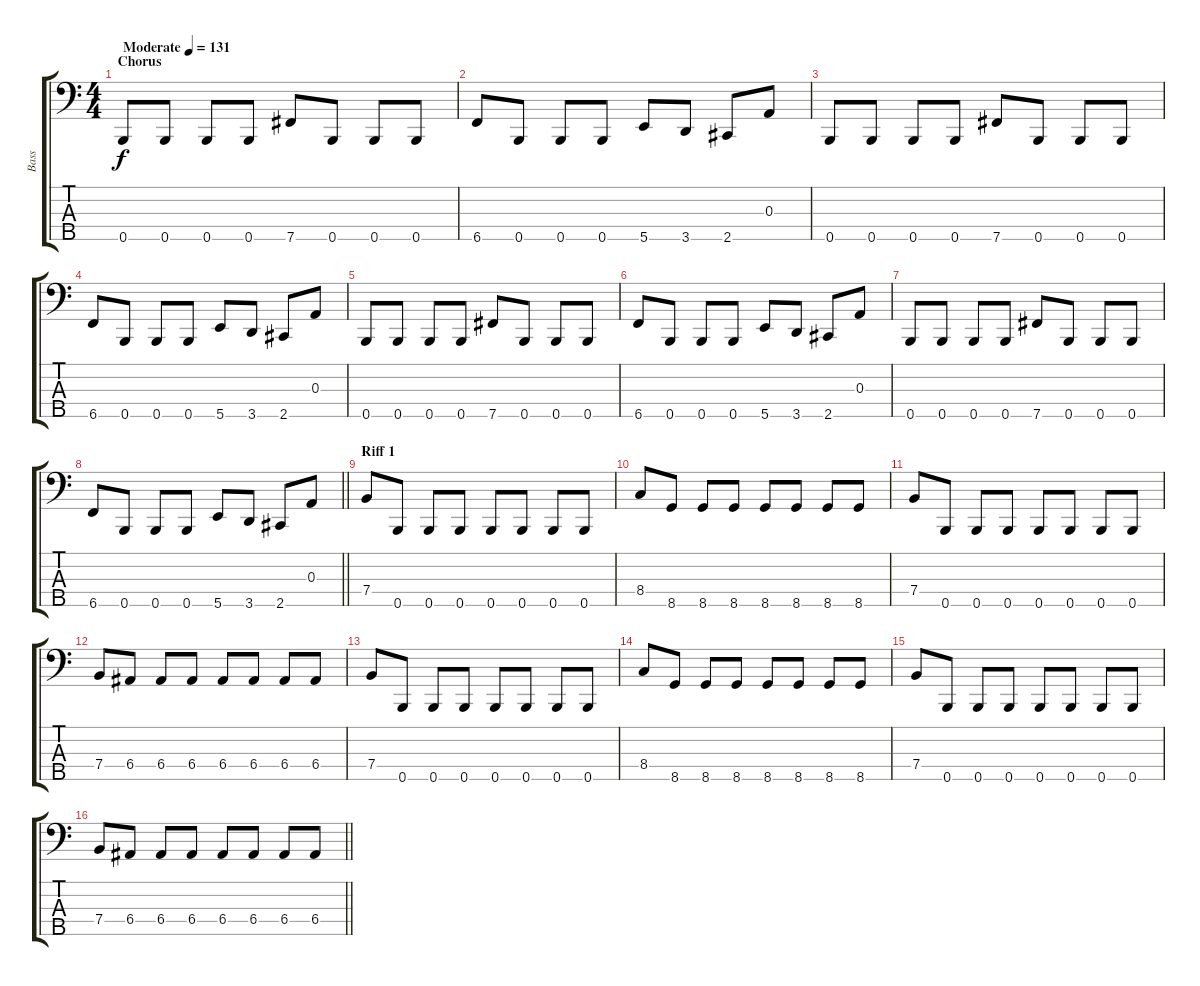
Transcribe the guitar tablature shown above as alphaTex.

\track ("Bass" "Bass") {instrument electricbasspick}
\staff {score tabs}
\tuning (G2 D2 A1 E1 B0) {hide}
\ts (4 4)
\section ("" "Chorus")
\tempo (131 "Moderate")
\clef f4
\ks c
0.5.8{dy f instrument electricbasspick} 0.5.8 0.5.8 0.5.8 7.5.8 0.5.8 0.5.8 0.5.8 |
6.5.8 0.5.8 0.5.8 0.5.8 5.5.8 3.5.8 2.5.8 0.3.8 |
0.5.8 0.5.8 0.5.8 0.5.8 7.5.8 0.5.8 0.5.8 0.5.8 |
6.5.8 0.5.8 0.5.8 0.5.8 5.5.8 3.5.8 2.5.8 0.3.8 |
0.5.8 0.5.8 0.5.8 0.5.8 7.5.8 0.5.8 0.5.8 0.5.8 |
6.5.8 0.5.8 0.5.8 0.5.8 5.5.8 3.5.8 2.5.8 0.3.8 |
0.5.8 0.5.8 0.5.8 0.5.8 7.5.8 0.5.8 0.5.8 0.5.8 |
\barLineRight lightlight
6.5.8 0.5.8 0.5.8 0.5.8 5.5.8 3.5.8 2.5.8 0.3.8 |
\section ("" "Riff 1")
7.4.8 0.5.8 0.5.8 0.5.8 0.5.8 0.5.8 0.5.8 0.5.8 |
8.4.8 8.5.8 8.5.8 8.5.8 8.5.8 8.5.8 8.5.8 8.5.8 |
7.4.8 0.5.8 0.5.8 0.5.8 0.5.8 0.5.8 0.5.8 0.5.8 |
7.4.8 6.4.8 6.4.8 6.4.8 6.4.8 6.4.8 6.4.8 6.4.8 |
7.4.8 0.5.8 0.5.8 0.5.8 0.5.8 0.5.8 0.5.8 0.5.8 |
8.4.8 8.5.8 8.5.8 8.5.8 8.5.8 8.5.8 8.5.8 8.5.8 |
7.4.8 0.5.8 0.5.8 0.5.8 0.5.8 0.5.8 0.5.8 0.5.8 |
\barLineRight lightlight
7.4.8 6.4.8 6.4.8 6.4.8 6.4.8 6.4.8 6.4.8 6.4.8
